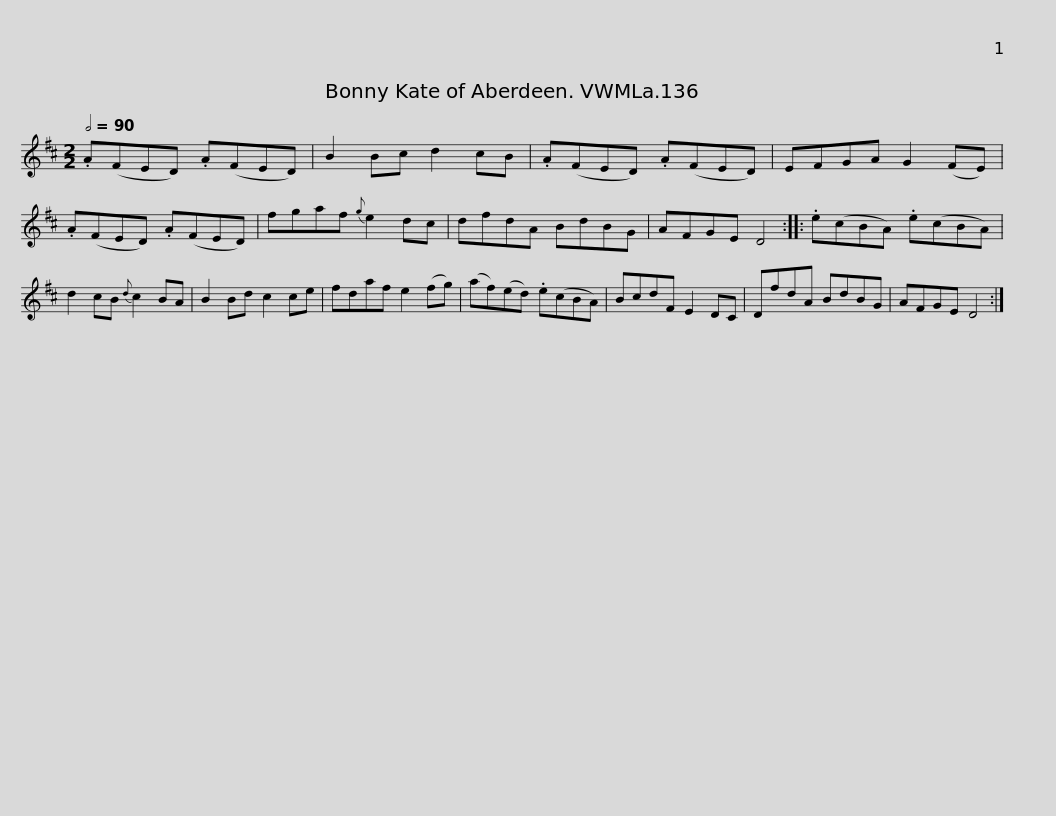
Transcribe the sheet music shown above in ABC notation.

X:1
L:1/8
Q:1/2=90
M:2/2
I:linebreak $
K:D
V:1 treble
V:1
 .A(FED) .A(FED) | B2 Bc d2 cB | .A(FED) .A(FED) | EFGA G2 (FE) | .A(FED) .A(FED) | %5
 fgaf{g} e2 dc |$ dfdA BdBG | AFGE D4 :: .e(cBA) .e(cBA) | d2 cB{d} c2 BA | %10
 B2 Bd c2 ce | fdaf e2 (fg) |$ (af)(ed) .e(cBA) | BcdF E2 DC | DfdA BdBG | %15
 AFGE D4 :| %16
